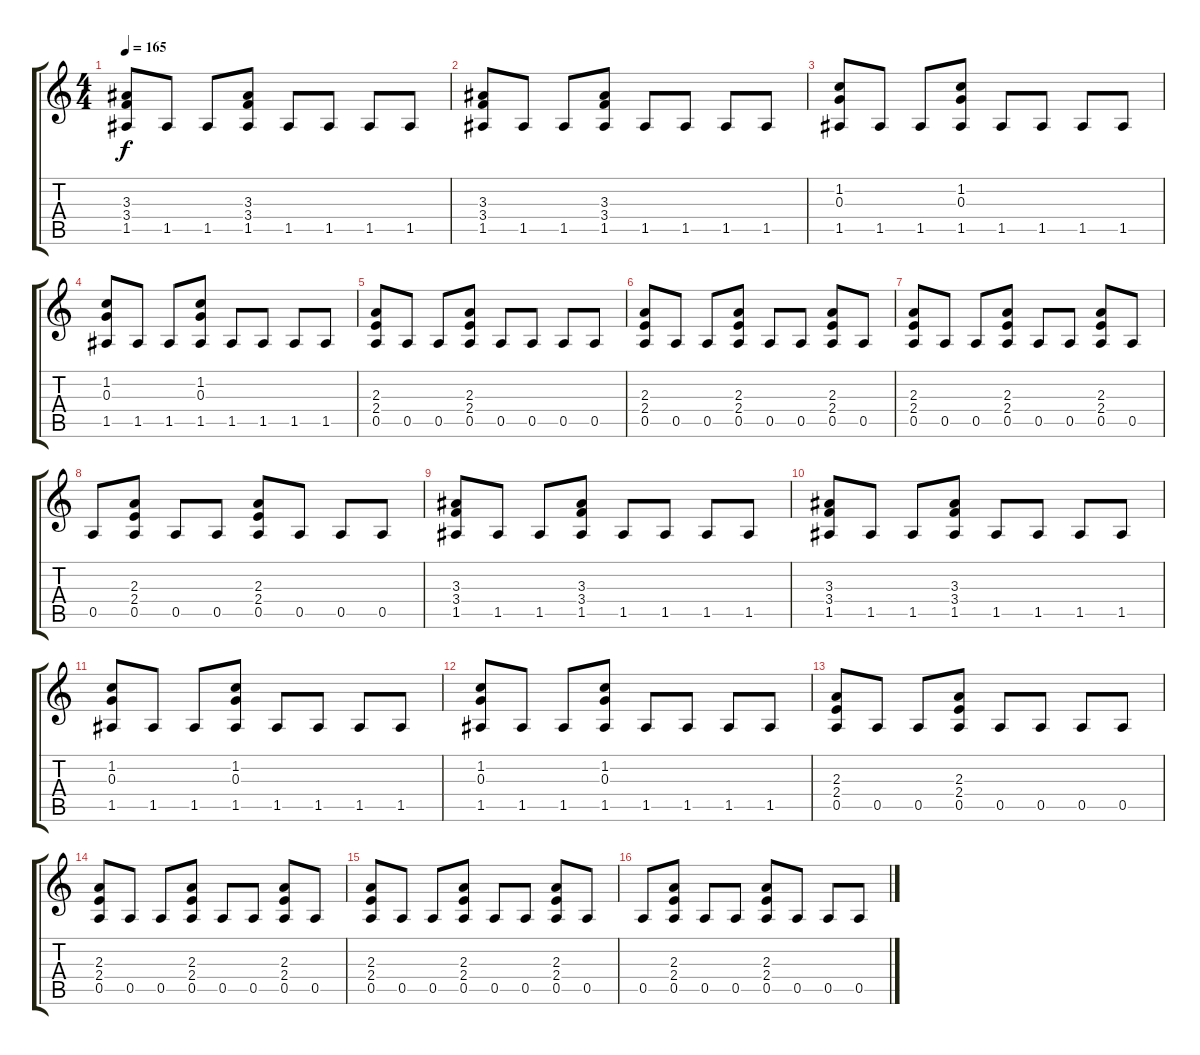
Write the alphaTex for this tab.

\track "" {instrument overdrivenguitar}
\staff {score tabs}
\tuning (E4 B3 G3 D3 A2 E2) {hide}
\ts (4 4)
\tempo 165
\clef g2
\ks c
(3.3 3.4 1.5).8{dy f} 1.5.8 1.5.8 (3.3 3.4 1.5).8 1.5.8 1.5.8 1.5.8 1.5.8 |
(3.3 3.4 1.5).8 1.5.8 1.5.8 (3.3 3.4 1.5).8 1.5.8 1.5.8 1.5.8 1.5.8 |
(1.2 0.3 1.5).8 1.5.8 1.5.8 (1.2 0.3 1.5).8 1.5.8 1.5.8 1.5.8 1.5.8 |
(1.2 0.3 1.5).8 1.5.8 1.5.8 (1.2 0.3 1.5).8 1.5.8 1.5.8 1.5.8 1.5.8 |
(2.3 2.4 0.5).8 0.5.8 0.5.8 (2.3 2.4 0.5).8 0.5.8 0.5.8 0.5.8 0.5.8 |
(2.3 2.4 0.5).8 0.5.8 0.5.8 (2.3 2.4 0.5).8 0.5.8 0.5.8 (2.3 2.4 0.5).8 0.5.8 |
(2.3 2.4 0.5).8 0.5.8 0.5.8 (2.3 2.4 0.5).8 0.5.8 0.5.8 (2.3 2.4 0.5).8 0.5.8 |
0.5.8 (2.3 2.4 0.5).8 0.5.8 0.5.8 (2.3 2.4 0.5).8 0.5.8 0.5.8 0.5.8 |
(3.3 3.4 1.5).8 1.5.8 1.5.8 (3.3 3.4 1.5).8 1.5.8 1.5.8 1.5.8 1.5.8 |
(3.3 3.4 1.5).8 1.5.8 1.5.8 (3.3 3.4 1.5).8 1.5.8 1.5.8 1.5.8 1.5.8 |
(1.2 0.3 1.5).8 1.5.8 1.5.8 (1.2 0.3 1.5).8 1.5.8 1.5.8 1.5.8 1.5.8 |
(1.2 0.3 1.5).8 1.5.8 1.5.8 (1.2 0.3 1.5).8 1.5.8 1.5.8 1.5.8 1.5.8 |
(2.3 2.4 0.5).8 0.5.8 0.5.8 (2.3 2.4 0.5).8 0.5.8 0.5.8 0.5.8 0.5.8 |
(2.3 2.4 0.5).8 0.5.8 0.5.8 (2.3 2.4 0.5).8 0.5.8 0.5.8 (2.3 2.4 0.5).8 0.5.8 |
(2.3 2.4 0.5).8 0.5.8 0.5.8 (2.3 2.4 0.5).8 0.5.8 0.5.8 (2.3 2.4 0.5).8 0.5.8 |
0.5.8 (2.3 2.4 0.5).8 0.5.8 0.5.8 (2.3 2.4 0.5).8 0.5.8 0.5.8 0.5.8
